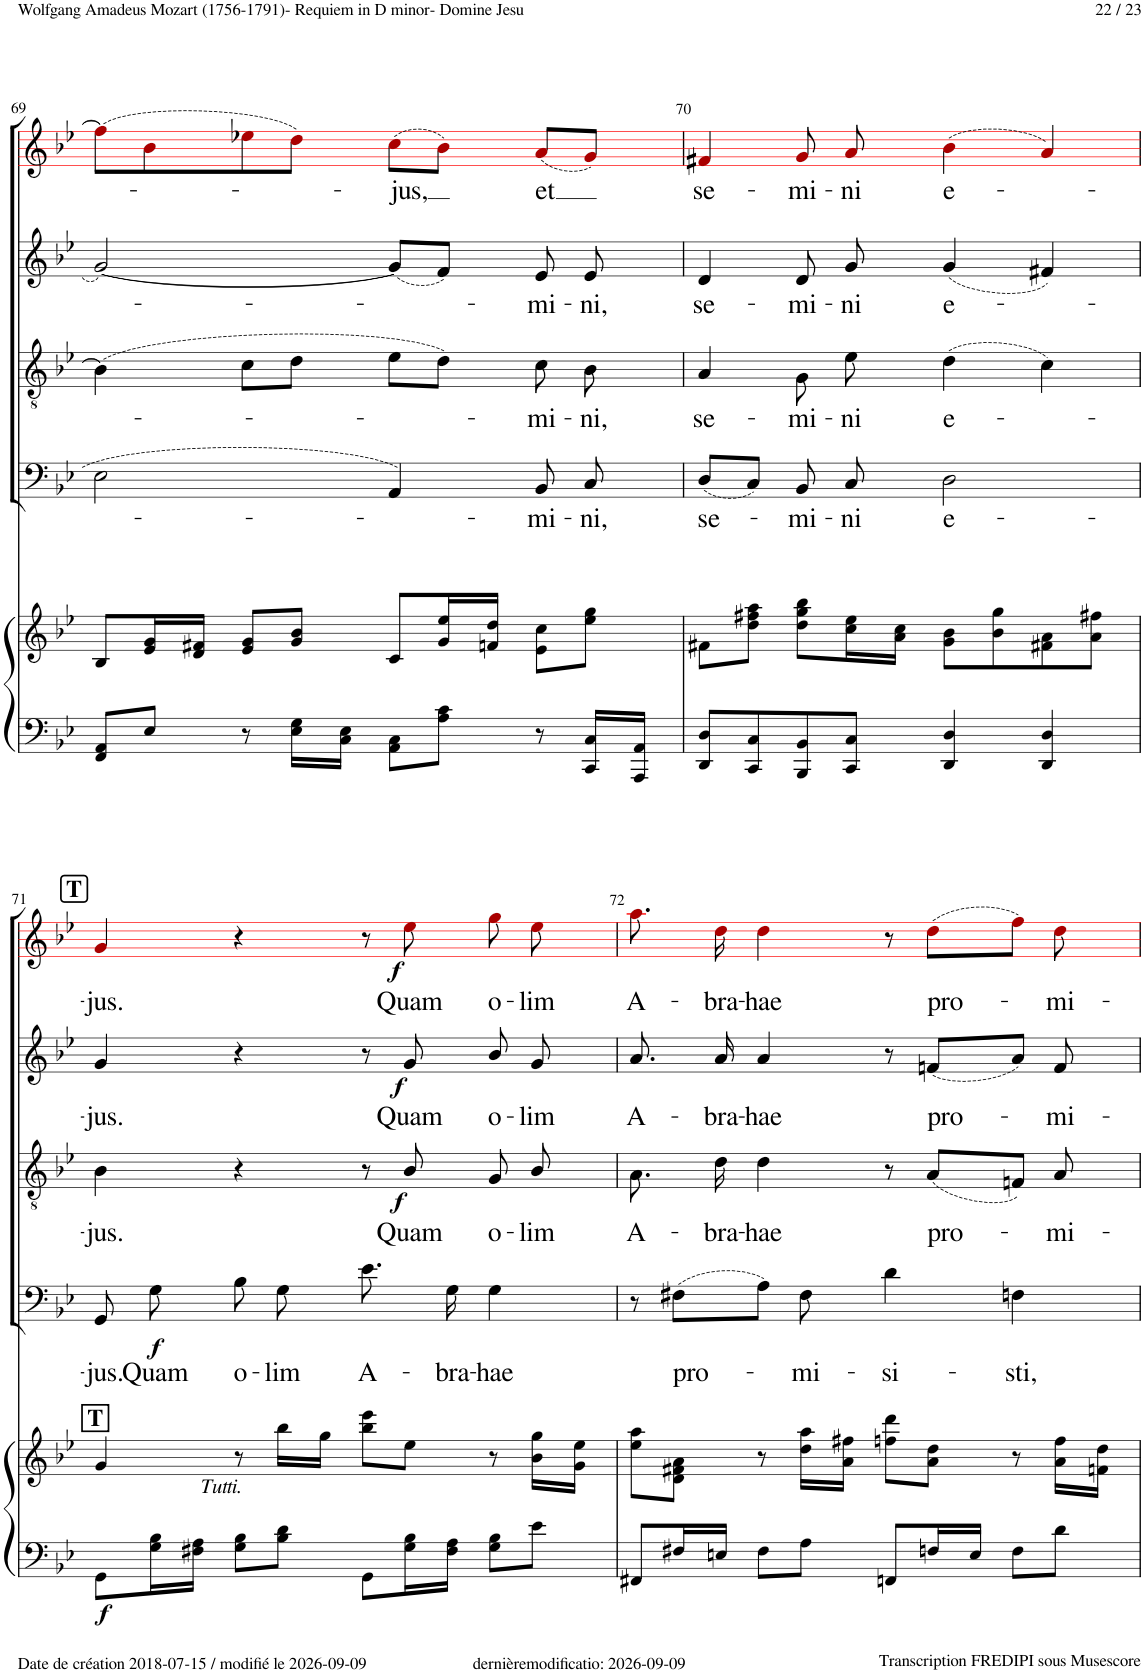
**kern	**kern	**dynam	**kern	**text	**dynam	**kern	**text	**dynam	**kern	**text	**dynam	**kern	**text	**dynam
*part5	*part5	*part5	*part4	*part4	*part4	*part3	*part3	*part3	*part2	*part2	*part2	*part1	*part1	*part1
*staff6	*staff5	*staff5/6	*staff4	*staff4	*staff4	*staff3	*staff3	*staff3	*staff2	*staff2	*staff2	*staff1	*staff1	*staff1
*I"Piano	*	*	*I"Bass	*	*	*I"Tenor	*	*	*I"Alto	*	*	*I"Soprano	*	*
*I'Pno	*	*	*	*	*	*	*	*	*	*	*	*	*	*
!!LO:PB:g=z
*clefF4	*clefG2	*	*clefF4	*	*	*clefGv2	*	*	*clefG2	*	*	*clefG2	*	*
*	*	*	*	*	*	*	*	*	*	*	*	*ITrd1c2	*	*
*k[b-e-]	*k[b-e-]	*	*k[b-e-]	*	*	*k[b-e-]	*	*	*k[b-e-]	*	*	*k[b-e-]	*	*
*M4/4	*M4/4	*	*M4/4	*	*	*M4/4	*	*	*M4/4	*	*	*M4/4	*	*
*met(c)	*met(c)	*	*met(c)	*	*	*met(c)	*	*	*met(c)	*	*	*met(c)	*	*
=69	=69	=69	=69	=69	=69	=69	=69	=69	=69	=69	=69	=69	=69	=69
8FF/ 8AA/L	8B-/L	.	2E-!\	.	.	(4B-!\]	.	.	[2g!/	.	.	(8ff!i\L]	.	.
8E-/J	16e-/ 16g/L	.	.	.	.	.	.	.	.	.	.	8b-!i\	.	.
.	16d/ 16f#X/JJ	.	.	.	.	.	.	.	.	.	.	.	.	.
8r	8e-/ 8g/L	.	.	.	.	8c!\L	.	.	.	.	.	8ee-X!i\	.	.
16E-\ 16G\LL	8g/ 8b-/J	.	.	.	.	8d!\J	.	.	.	.	.	8dd!i\J)	.	.
16C\ 16E-\JJ	.	.	.	.	.	.	.	.	.	.	.	.	.	.
!	!	!	!	!	!	!	!	!	!	!	!	!	!LO:LY:b	!
8AA\ 8C\L	8c/L	.	4AA!/	.	.	8e-!\L	.	.	(8g!/L]	.	.	(8cc!i\L	-jus,	.
8A\ 8c\J	16g/ 16ee-/L	.	.	.	.	8d!\J)	.	.	8f!/J)	.	.	8b-!i\J)	.	.
.	16fn/ 16dd/JJ	.	.	.	.	.	.	.	.	.	.	.	.	.
!	!	!	!	!LO:LY:b	!	!	!LO:LY:b	!	!	!LO:LY:b	!	!	!LO:LY:b	!
8r	8e-\ 8cc\L	.	8BB-!/	-mi-	.	8c!\	-mi-	.	8e-!/	-mi-	.	(8a!i/L	et	.
!	!	!	!	!LO:LY:b	!	!	!LO:LY:b	!	!	!LO:LY:b	!	!	!	!
16CC/ 16C/LL	8ee-\ 8gg\J	.	8C!/	-ni,	.	8B-!\	-ni,	.	8e-!/	-ni,	.	8g!i/J)	.	.
16AAA/ 16AA/JJ	.	.	.	.	.	.	.	.	.	.	.	.	.	.
=70	=70	=70	=70	=70	=70	=70	=70	=70	=70	=70	=70	=70	=70	=70
!	!	!	!	!LO:LY:b	!	!	!LO:LY:b	!	!	!LO:LY:b	!	!	!LO:LY:b	!
8DD/ 8D/L	8f#X\L	.	(8D!/L	se-	.	4A!/	se-	.	4d!/	se-	.	4f#X!i/	se-	.
8CC/ 8C/	8dd\ 8ff#X\ 8aa\J	.	8C!/J)	.	.	.	.	.	.	.	.	.	.	.
!	!	!	!	!LO:LY:b	!	!	!LO:LY:b	!	!	!LO:LY:b	!	!	!LO:LY:b	!
8BBB-/ 8BB-/	8dd\ 8gg\ 8bb-\L	.	8BB-!/	-mi-	.	8G!\	-mi-	.	8d!/	-mi-	.	8g!i/	-mi-	.
!	!	!	!	!LO:LY:b	!	!	!LO:LY:b	!	!	!LO:LY:b	!	!	!LO:LY:b	!
8CC/ 8C/J	16cc\ 16ee-\L	.	8C!/	-ni	.	8e-!\	-ni	.	8g!/	-ni	.	8a!i/	-ni	.
.	16a\ 16cc\JJ	.	.	.	.	.	.	.	.	.	.	.	.	.
!	!	!	!	!LO:LY:b	!	!	!LO:LY:b	!	!	!LO:LY:b	!	!	!LO:LY:b	!
4DD/ 4D/	8g\ 8b-\L	.	2D!\	e-	.	(4d!\	e-	.	(4g!/	e-	.	(4b-!i\	e-	.
.	8b-\ 8gg\	.	.	.	.	.	.	.	.	.	.	.	.	.
4DD/ 4D/	8f#X\ 8a\	.	.	.	.	4c!\)	.	.	4f#X!/)	.	.	4a!i/)	.	.
.	8a\ 8ff#X\J	.	.	.	.	.	.	.	.	.	.	.	.	.
!!LO:LB:g=z
!!LO:REH:place=s1:a:B:cj:fs=14:t=T
=71	=71	=71	=71	=71	=71	=71	=71	=71	=71	=71	=71	=71	=71	=71
!	!LO:TX:a:B:t=T	!	!	!	!	!	!	!	!	!	!	!	!	!
!	!	!LO:DY:b=2	!	!LO:LY:b	!	!	!LO:LY:b	!	!	!LO:LY:b	!	!	!LO:LY:b	!
8GG\L	4g/	f	8GG!/	-jus.	.	4B-!\	jus.	.	4g!/	jus.	.	4g!i/	-jus.	.
!	!	!	!	!LO:LY:b	!LO:DY:b	!	!	!	!	!	!	!	!	!
16G\ 16B-\L	.	.	8G!\	Quam	f	.	.	.	.	.	.	.	.	.
16F#X\ 16A\JJ	.	.	.	.	.	.	.	.	.	.	.	.	.	.
!	!LO:TX:b:i:t=Tutti.	!	!	!	!	!	!	!	!	!	!	!	!	!
!	!	!	!	!LO:LY:b	!	!	!	!	!	!	!	!	!	!
8G\ 8B-\L	8r	.	8B-!\	o-	.	4r	.	.	4r	.	.	4r	.	.
!	!	!	!	!LO:LY:b	!	!	!	!	!	!	!	!	!	!
8B-\ 8d\J	16bb-\LL	.	8G!\	-lim	.	.	.	.	.	.	.	.	.	.
.	16gg\JJ	.	.	.	.	.	.	.	.	.	.	.	.	.
!	!	!	!	!LO:LY:b	!	!	!	!	!	!	!	!	!	!
8GG\L	8bb-\ 8eee-\L	.	8.e-!\	A-	.	8r	.	.	8r	.	.	8r	.	.
!	!	!	!	!	!	!	!LO:LY:b	!LO:DY:b	!	!LO:LY:b	!LO:DY:b	!	!LO:LY:b	!LO:DY:b
16G\ 16B-\L	8ee-\J	.	.	.	.	8B-!/	Quam	f	8g!/	Quam	f	8ee-!i\	Quam	f
!	!	!	!	!LO:LY:b	!	!	!	!	!	!	!	!	!	!
16F#\ 16A\JJ	.	.	16G!\	-bra-	.	.	.	.	.	.	.	.	.	.
!	!	!	!	!LO:LY:b	!	!	!LO:LY:b	!	!	!LO:LY:b	!	!	!LO:LY:b	!
8G\ 8B-\L	8r	.	4G!\	-hae	.	8G!/	o-	.	8b-!/	o-	.	8gg!i\	o-	.
!	!	!	!	!	!	!	!LO:LY:b	!	!	!LO:LY:b	!	!	!LO:LY:b	!
8e-\J	16b-\ 16gg\LL	.	.	.	.	8B-!/	-lim	.	8g!/	-lim	.	8ee-!i\	-lim	.
.	16g\ 16ee-\JJ	.	.	.	.	.	.	.	.	.	.	.	.	.
=72	=72	=72	=72	=72	=72	=72	=72	=72	=72	=72	=72	=72	=72	=72
!	!	!	!	!	!	!	!LO:LY:b	!	!	!LO:LY:b	!	!	!LO:LY:b	!
8FF#X/L	8ee-\ 8aa\L	.	8r	.	.	8.A!\	A-	.	8.a!/	A-	.	8.aa!i\	A-	.
!	!	!	!	!LO:LY:b	!	!	!	!	!	!	!	!	!	!
16F#X/L	8d\ 8f#X\ 8a\J	.	(8F#X!\L	pro-	.	.	.	.	.	.	.	.	.	.
!	!	!	!	!	!	!	!LO:LY:b	!	!	!LO:LY:b	!	!	!LO:LY:b	!
16En/JJ	.	.	.	.	.	16d!\	-bra-	.	16a!/	-bra-	.	16dd!i\	-bra-	.
!	!	!	!	!	!	!	!LO:LY:b	!	!	!LO:LY:b	!	!	!LO:LY:b	!
8F#\L	8r	.	8A!\J)	.	.	4d!\	-hae	.	4a!/	-hae	.	4dd!i\	-hae	.
!	!	!	!	!LO:LY:b	!	!	!	!	!	!	!	!	!	!
8A\J	16dd\ 16aa\LL	.	8F#!\	-mi-	.	.	.	.	.	.	.	.	.	.
.	16a\ 16ff#X\JJ	.	.	.	.	.	.	.	.	.	.	.	.	.
!	!	!	!	!LO:LY:b	!	!	!	!	!	!	!	!	!	!
8FFn/L	8ffn\ 8ddd\L	.	4d!\	-si-	.	8r	.	.	8r	.	.	8r	.	.
!	!	!	!	!	!	!	!LO:LY:b	!	!	!LO:LY:b	!	!	!LO:LY:b	!
16Fn/L	8a\ 8dd\J	.	.	.	.	(8A!/L	pro-	.	(8fn!/L	pro-	.	(8dd!i\L	pro-	.
16E/JJ	.	.	.	.	.	.	.	.	.	.	.	.	.	.
!	!	!	!	!LO:LY:b	!	!	!	!	!	!	!	!	!	!
8F\L	8r	.	4Fn!\	-sti,	.	8Fn!/J)	.	.	8a!/J)	.	.	8ff!i\J)	.	.
!	!	!	!	!	!	!	!LO:LY:b	!	!	!LO:LY:b	!	!	!LO:LY:b	!
8d\J	16a\ 16ff\LL	.	.	.	.	8A!/	-mi-	.	8f!/	-mi-	.	8dd!i\	-mi-	.
.	16fn\ 16dd\JJ	.	.	.	.	.	.	.	.	.	.	.	.	.
=	=	=	=	=	=	=	=	=	=	=	=	=	=	=
*-	*-	*-	*-	*-	*-	*-	*-	*-	*-	*-	*-	*-	*-	*-
